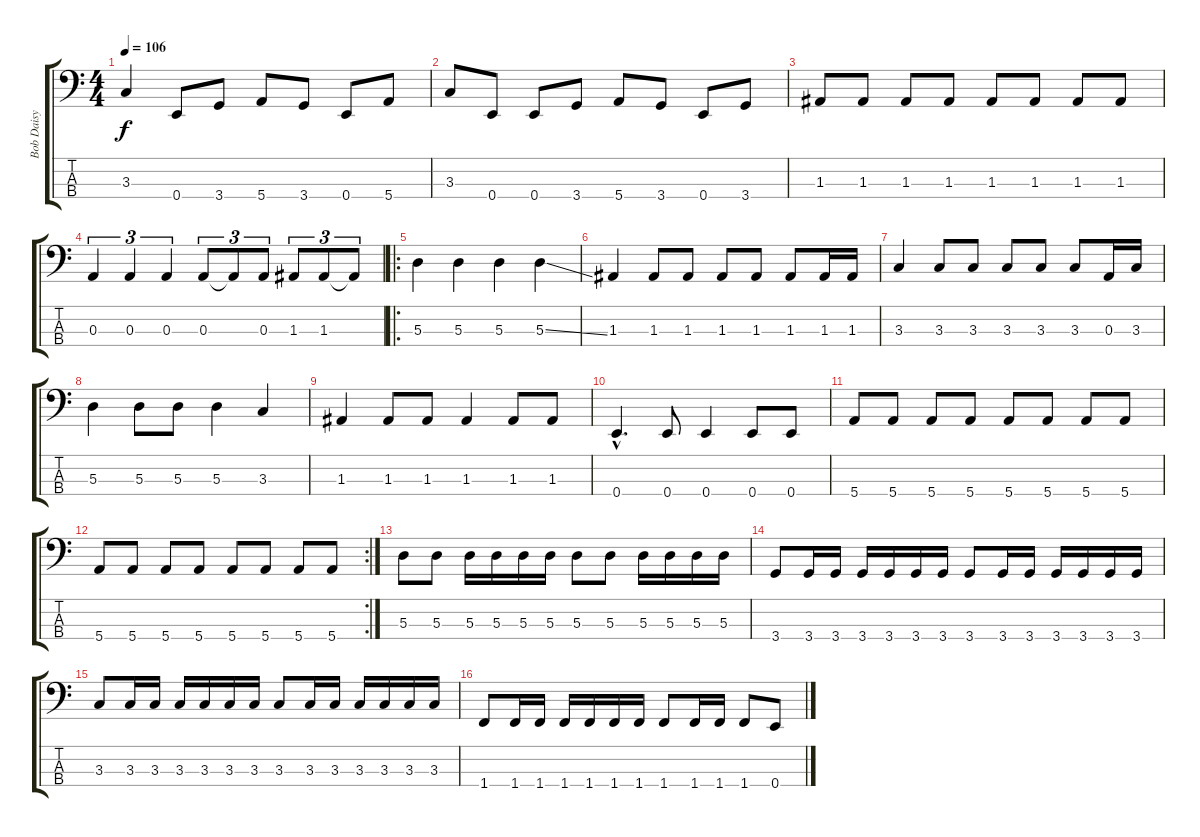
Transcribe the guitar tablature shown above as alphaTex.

\track ("Bob Daisy" "Bob Daisy") {instrument electricbassfinger}
\staff {score tabs}
\tuning (G2 D2 A1 E1) {hide}
\ts (4 4)
\tempo 106
\clef f4
\ks c
3.3.4{dy f} 0.4.8 3.4.8 5.4.8 3.4.8 0.4.8 5.4.8 |
3.3.8 0.4.8 0.4.8 3.4.8 5.4.8 3.4.8 0.4.8 3.4.8 |
1.3.8 1.3.8 1.3.8 1.3.8 1.3.8 1.3.8 1.3.8 1.3.8 |
0.3.4{tu (3 2)} 0.3.4{tu (3 2)} 0.3.4{tu (3 2)} 0.3.8{tu (3 2)} 0.3{t}.8{tu (3 2)} 0.3.8{tu (3 2)} 1.3.8{tu (3 2)} 1.3.8{tu (3 2)} 1.3{t}.8{tu (3 2)} |
\ro
5.3.4 5.3.4 5.3.4 5.3{ss}.4 |
1.3.4 1.3.8 1.3.8 1.3.8 1.3.8 1.3.8 1.3.16 1.3.16 |
3.3.4 3.3.8 3.3.8 3.3.8 3.3.8 3.3.8 0.3.16 3.3.16 |
5.3.4 5.3.8 5.3.8 5.3.4 3.3.4 |
1.3.4 1.3.8 1.3.8 1.3.4 1.3.8 1.3.8 |
0.4{hac}.4{d} 0.4.8 0.4.4 0.4.8 0.4.8 |
5.4.8 5.4.8 5.4.8 5.4.8 5.4.8 5.4.8 5.4.8 5.4.8 |
\rc 2
5.4.8 5.4.8 5.4.8 5.4.8 5.4.8 5.4.8 5.4.8 5.4.8 |
5.3.8 5.3.8 5.3.16 5.3.16 5.3.16 5.3.16 5.3.8 5.3.8 5.3.16 5.3.16 5.3.16 5.3.16 |
3.4.8 3.4.16 3.4.16 3.4.16 3.4.16 3.4.16 3.4.16 3.4.8 3.4.16 3.4.16 3.4.16 3.4.16 3.4.16 3.4.16 |
3.3.8 3.3.16 3.3.16 3.3.16 3.3.16 3.3.16 3.3.16 3.3.8 3.3.16 3.3.16 3.3.16 3.3.16 3.3.16 3.3.16 |
1.4.8 1.4.16 1.4.16 1.4.16 1.4.16 1.4.16 1.4.16 1.4.8 1.4.16 1.4.16 1.4.8 0.4.8
